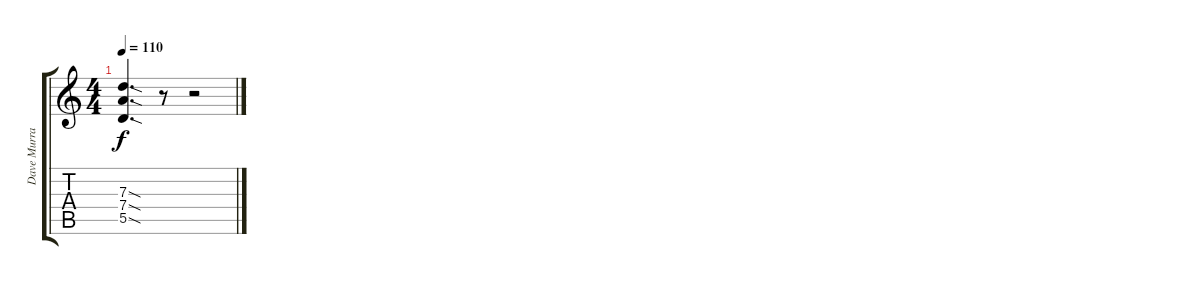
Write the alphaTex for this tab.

\track ("Dave Murray" "Dave Murra") {instrument distortionguitar}
\staff {score tabs}
\tuning (E4 B3 G3 D3 A2 E2) {hide}
\ts (4 4)
\tempo 110
\clef g2
\ks c
(7.3{sod} 7.4{sod} 5.5{sod}).4{d dy f volume 11} r.8 r.2
